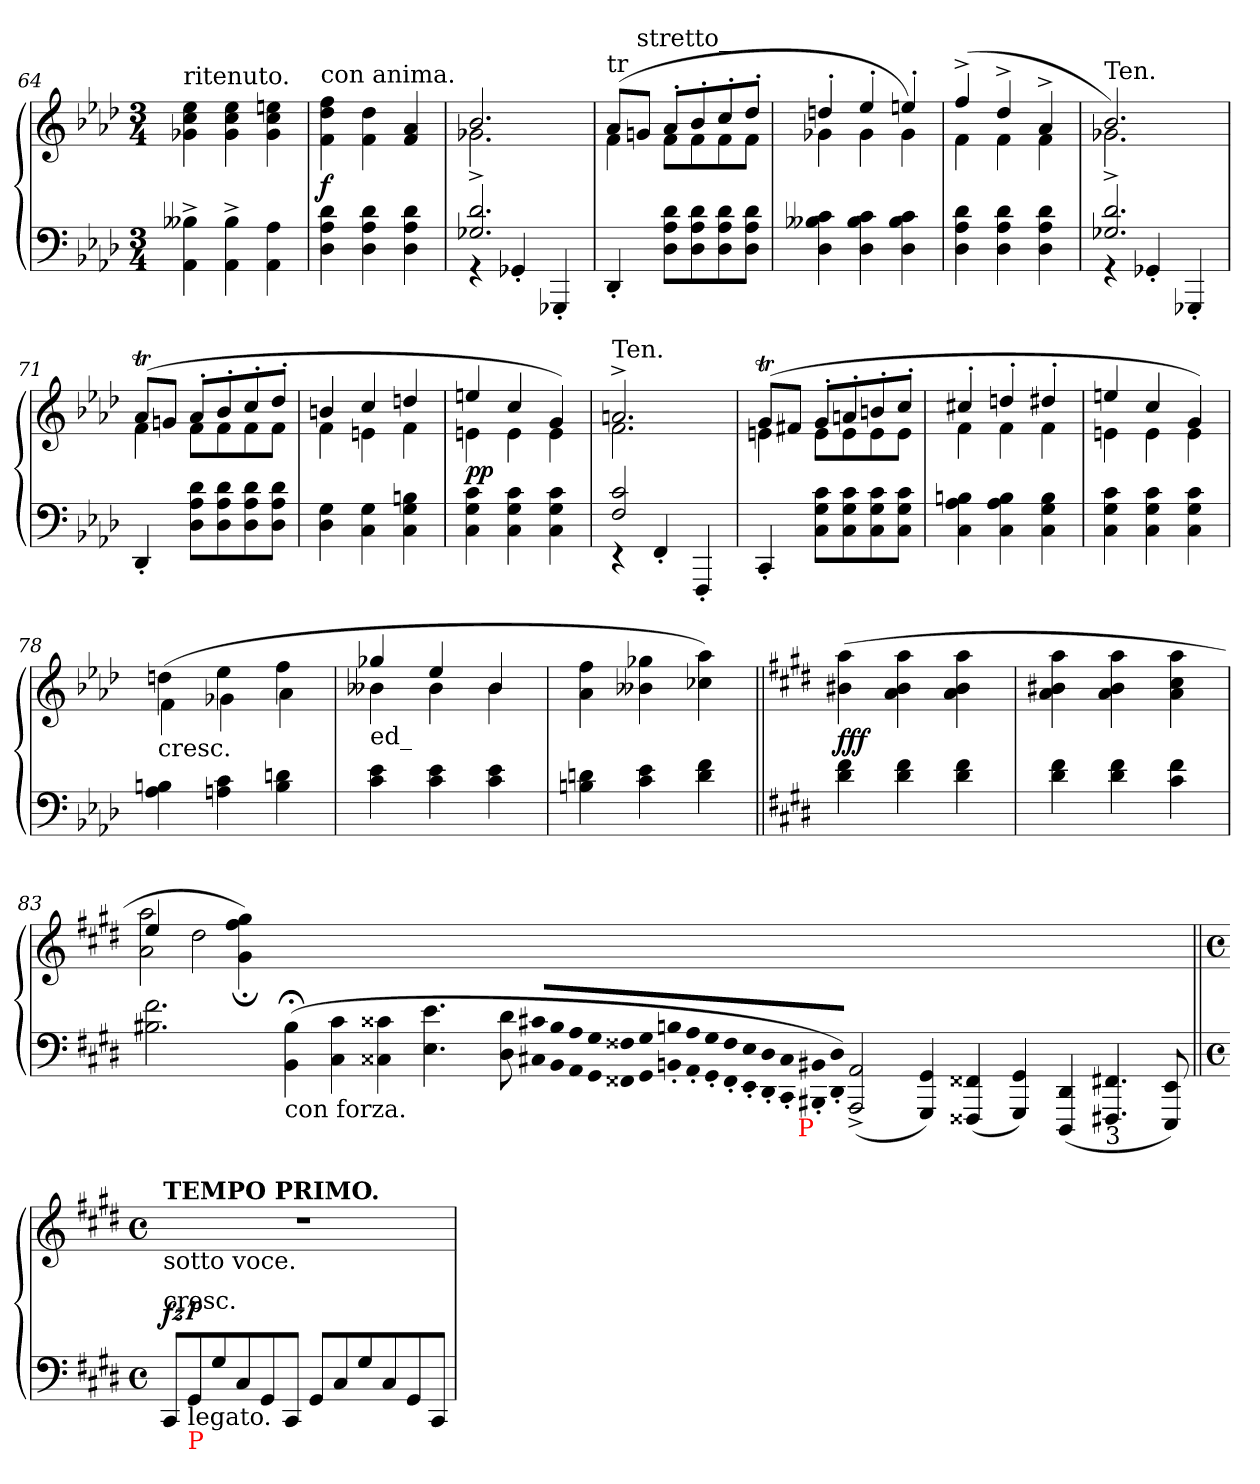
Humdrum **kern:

**kern	**kern	**dynam
*part1	*part1	*part1
*staff2	*staff1	*staff1/2
*clefF4	*clefG2	*
*k[b-e-a-d-]	*k[b-e-a-d-]	*
*M3/4	*M3/4	*
=64	=64	=64
!	!LO:TX:a:t=ritenuto.	!
4B--X^< 4AA-^<	4ee- 4cc 4g-X	.
4B--^< 4AA-^<	4ee- 4cc 4g-	.
4A- 4AA-	4een 4cc 4g-	.
=65	=65	=65
!	!LO:TX:a:t=con anima.	!
4d- 4A- 4D-	4ff 4dd- 4f	f
4d- 4A- 4D-	4dd-\ 4f\	.
4d- 4A- 4D-	4a- 4f	.
=66	=66	=66
*^	*^	*
2.d- 2.G-X	4rGG	2.b-	2.g-X^	.
.	4GG-X'/	.	.	.
.	4GGG-X'/	.	.	.
=67	=67	=67	=67	=67
!	!	!LO:TX:a:t=tr	!	!
*v	*v	*	*	*
4DD-'	(8a-L	4f	.
!	!LO:TX:a:t=stretto_	!	!
.	8gnJ	.	.
8d- 8A- 8D-L	8a-'L	8fL	.
8d- 8A- 8D-	8b-'	8f	.
8d- 8A- 8D-	8cc'	8f	.
8d- 8A- 8D-J	8dd-'J	8fJ	.
=68	=68	=68	=68
4c 4B--X 4D-	4ddn'	4g-X	.
4c 4B-- 4D-	4ee-'	4g-	.
4c 4B-- 4D-	4een'	4g-)	.
=69	=69	=69	=69
4d- 4A- 4D-	(4ff^	4f	.
4d- 4A- 4D-	4dd-^	4f	.
4d- 4A- 4D-	4a-^	4f	.
=70	=70	=70	=70
*^	*	*	*
!	!	!LO:TX:a:t=Ten.	!	!
2.d- 2.G-X	4rGG	2.b-)	2.g-X^	.
.	4GG-X'/	.	.	.
.	4GGG-X'/	.	.	.
*v	*v	*	*	*
=71	=71	=71	=71
4DD-'	(8a-TL	4f	.
.	8gnJ	.	.
8d- 8A- 8D-L	8a-'L	8fL	.
8d- 8A- 8D-	8b-'	8f	.
8d- 8A- 8D-	8cc'	8f	.
8d- 8A- 8D-J	8dd-'J	8fJ	.
=72	=72	=72	=72
4G 4D-	4bn	4f	.
4G 4C	4cc	4en	.
4Bn 4G 4C	4ddn	4f	.
=73	=73	=73	=73
4c 4G 4C	4een	4en	pp
4c 4G 4C	4cc	4e	.
4c 4G 4C	4g)	4e	.
=74	=74	=74	=74
*^	*	*	*
!	!	!LO:TX:a:t=Ten.	!	!
2c 2F	4rEE	2.an^	2.f	.
.	4FF'/	.	.	.
4ryy	4FFF'/	.	.	.
*v	*v	*	*	*
=75	=75	=75	=75
4CC'	(8gtL	4en	.
.	8f#XJ	.	.
8c 8G 8CL	8g'L	8eL	.
8c 8G 8C	8an'	8e	.
8c 8G 8C	8bn'	8e	.
8c 8G 8CJ	8cc'J	8eJ	.
=76	=76	=76	=76
4Bn 4A- 4C	4cc#X'	4f	.
4B 4A- 4C	4ddn'	4f	.
4B 4G 4C	4dd#X'	4f	.
=77	=77	=77	=77
4c 4G 4C	4een	4en	.
4c 4G 4C	4cc	4e	.
4c 4G 4C	4g)	4e	.
=78	=78	=78	=78
!	!LO:TX:c:t=cresc.	!	!
4Bn 4A-	(>4ddn\	4f	.
4c 4An	4ee-\	4g-X	.
4dn 4B	4ff\	4a-	.
=79	=79	=79	=79
!	!LO:TX:b:t=ed_	!	!
4e- 4c	4gg-X	4b--X	.
4e- 4c	4ee-	4b--	.
4e- 4c	4b--	4b--	.
=80	=80	=80	=80
!	!LO:TX:b:t=acceller.	!	!
*	*v	*v	*
4dn 4Bn	4ff 4a-	.
4e- 4c	4gg-X 4b--X	.
4f 4d	4aa- 4cc-X)	.
=||	=||	=||
*k[f#c#g#d#]	*k[f#c#g#d#]	*
4f# 4d#	(4aa 4b#X	fff
4f# 4d#	4aa 4b# 4a	.
4f# 4d#	4aa 4b# 4a	.
=82	=82	=82
4f# 4d#	4aa 4b#X 4a	.
4f# 4d#	4aa 4b# 4a	.
4f# 4c#	4aa 4cc# 4a	.
=83	=83	=83
*	*^	*
2.f# 2.B#X	4ee	2aa 2a	.
.	2dd#\	.	.
.	.	4gg#;< 4ff#;< 4g#;<)	.
!LO:TX:b:t=con forza.	!	!	!
(4B#!;< 4BB!;<	2.ryy	1ryy	.
4c#! 4C#!	.	.	.
4c##X! 4C##X!	.	.	.
4.e! 4.E!	2ryy	.	.
.	.	1ryy	.
8d#! 8D#!	.	.	.
*Xtuplet	*	*	*
!LO:N:vis=8	!	!	!
20c#X! 20C#X!L	2.ryy	.	.
!LO:N:vis=8	!	!	!
20B#! 20BB!	.	.	.
!LO:N:vis=8	!	!	!
20A! 20AA!	.	.	.
!LO:N:vis=8	!	!	!
20G#! 20GG#!	.	.	.
!LO:N:vis=8	!	!	!
20F##X! 20FF##X!	.	.	.
!LO:N:vis=8	!	!	!
20G#! 20GG#!	.	.	.
!LO:N:vis=8	!	!	!
20Bn!' 20BBn!'	.	.	.
!LO:N:vis=8	!	!	!
20A!' 20AA!'	.	.	.
!LO:N:vis=8	!	!	!
20G#!' 20GG#!'	.	.	.
!LO:N:vis=8	!	!	!
20F##!' 20FF##!'	.	.	.
!LO:N:vis=8	!	!	!
20E!' 20EE!'	.	.	.
!LO:N:vis=8	!	!	!
20D#!' 20DD#!'	.	.	.
!LO:N:vis=8	!	!	!
20C#!' 20CC#!'	.	.	.
!LO:TX:b:color=red:t=P	!	!	!
!LO:N:vis=8	!	!	!
20BB#X!' 20BBB#X!'	.	.	.
!LO:N:vis=8	!	!	!
20D#!' 20DD#!'J)	.	.	.
(2AA!^> 2AAA!^>	2.ryy	1ryy	.
4GG#! 4GGG#!)	.	.	.
(4FF##X! 4FFF##X!	2.ryy	.	.
4GG#! 4GGG#!)	.	1ryy	.
(4DD#! 4DDD#!	.	.	.
!LO:TX:b:t=3	!	!	!
4.FFF#X! 4.FF#X!	2ryy	.	.
8EE! 8EEE!)	.	.	.
=||	=||	=||	=||
*M4/4	*M4/4	*	*
*met(c)	*met(c)	*	*
!	!LO:TX:c:t=cresc.	!	!
!	!LO:TX:a:B:t=TEMPO PRIMO.	!	!
!	!LO:TX:b:t=sotto voce.	!	!
12CC#L	1r	12ryy	fz
!LO:TX:b:t=legato.	!	!	!
!LO:TX:b:color=red:t=P	!	!	!
12GG#	.	3%2ryy	p
12G#	.	.	.
12C#	.	.	.
12GG#	.	.	.
12CC#J	.	.	.
12GG#L	.	.	.
12C#	.	.	.
12G#	.	.	.
12C#	.	6.ryy	.
12GG#	.	.	.
12CC#J	.	.	.
*	*v	*v	*
=	=	=
*-	*-	*-
